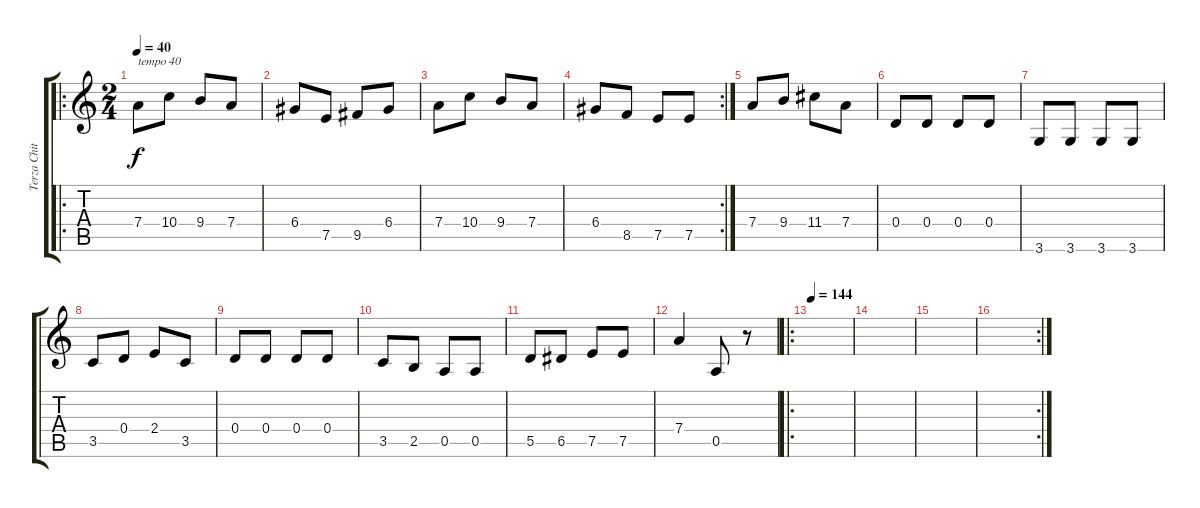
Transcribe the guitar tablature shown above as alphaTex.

\track ("Terza Chitarra" "Terza Chit") {instrument acousticguitarnylon}
\staff {score tabs}
\tuning (E4 B3 G3 D3 A2 E2) {hide}
\ro
\ts (2 4)
\tempo 40
\clef g2
\ks c
7.4.8{txt "tempo 40" dy f} 10.4.8 9.4.8 7.4.8 |
6.4.8 7.5.8 9.5.8 6.4.8 |
7.4.8 10.4.8 9.4.8 7.4.8 |
\rc 2
6.4.8 8.5.8 7.5.8 7.5.8 |
7.4.8 9.4.8 11.4.8 7.4.8 |
0.4.8 0.4.8 0.4.8 0.4.8 |
3.6.8 3.6.8 3.6.8 3.6.8 |
3.5.8 0.4.8 2.4.8 3.5.8 |
0.4.8 0.4.8 0.4.8 0.4.8 |
3.5.8 2.5.8 0.5.8 0.5.8 |
5.5.8 6.5.8 7.5.8 7.5.8 |
7.4.4 0.5.8 r.8 |
\ro
\tempo 144
|
|
|
\rc 2
